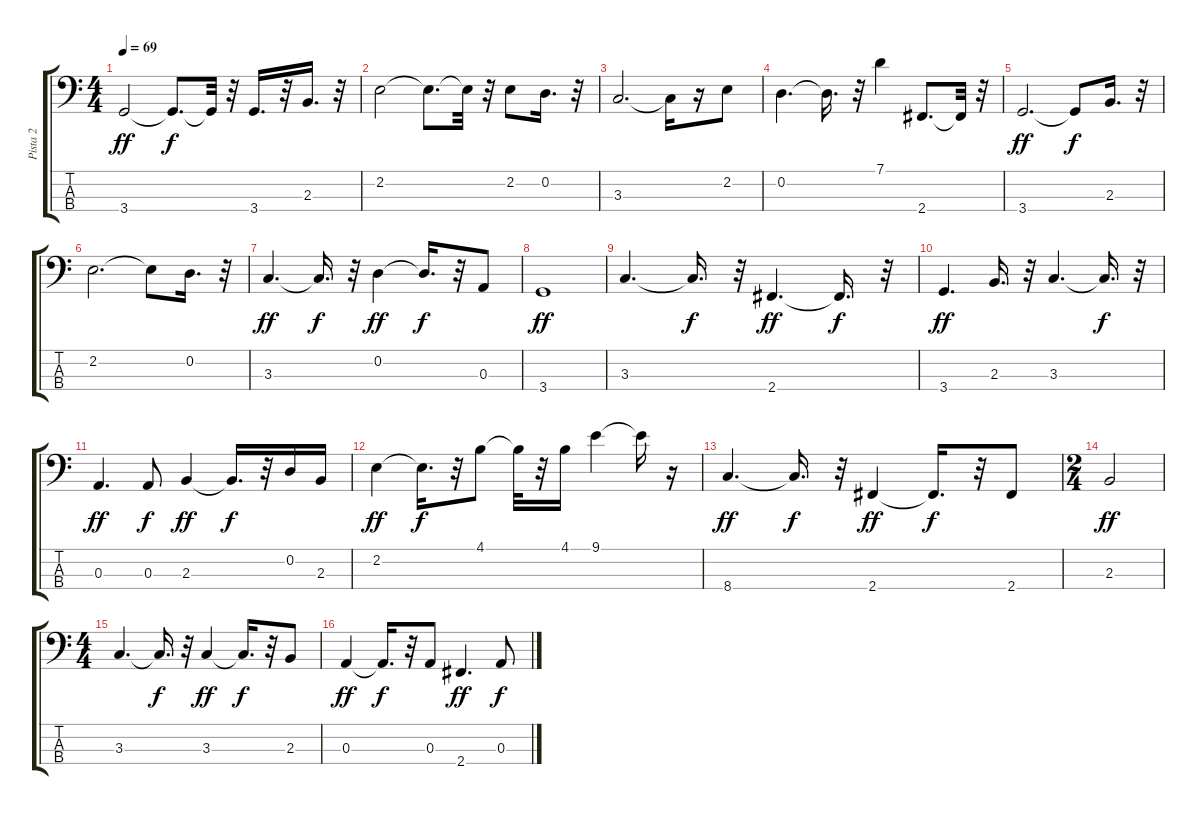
\track ("Pista 2" "Pista 2") {instrument fretlessbass}
\staff {score tabs}
\tuning (G2 D2 A1 E1) {hide}
\ts (4 4)
\tempo 69
\clef f4
\ks c
3.4.2{dy ff} 3.4{t}.8{d dy f} 3.4{t}.32 r.32 3.4.16{d} r.32 2.3.16{d} r.32 |
2.2.2 2.2{t}.8{d} 2.2{t}.32 r.32 2.2.8 0.2.16{d} r.32 |
3.3.2{d} 3.3{t}.16 r.16 2.2.8 |
0.2.4{d} 0.2{t}.16{d} r.32 7.1.4 2.4.8{d} 2.4{t}.32 r.32 |
3.4.2{d dy ff} 3.4{t}.8{dy f} 2.3.16{d} r.32 |
2.2.2{d} 2.2{t}.8 0.2.16{d} r.32 |
3.3.4{d dy ff} 3.3{t}.16{d dy f} r.32 0.2.4{dy ff} 0.2{t}.16{d dy f} r.32 0.3.8 |
3.4.1{dy ff} |
3.3.4{d} 3.3{t}.16{d dy f} r.32 2.4.4{d dy ff} 2.4{t}.16{d dy f} r.32 |
3.4.4{d dy ff} 2.3.16{d} r.32 3.3.4{d} 3.3{t}.16{d dy f} r.32 |
0.3.4{d dy ff} 0.3.8{dy f} 2.3.4{dy ff} 2.3{t}.16{d dy f} r.32 0.2.16 2.3.16 |
2.2.4{dy ff} 2.2{t}.16{d dy f} r.32 4.1.8 4.1{t}.32 r.32 4.1.16 9.1.4 9.1{t}.16 r.16 |
8.4.4{d dy ff} 8.4{t}.16{d dy f} r.32 2.4.4{dy ff} 2.4{t}.16{d dy f} r.32 2.4.8 |
\ts (2 4)
2.3.2{dy ff} |
\ts (4 4)
3.3.4{d} 3.3{t}.16{d dy f} r.32 3.3.4{dy ff} 3.3{t}.16{d dy f} r.32 2.3.8 |
0.3.4{dy ff} 0.3{t}.16{d dy f} r.32 0.3.8 2.4.4{d dy ff} 0.3.8{dy f}
